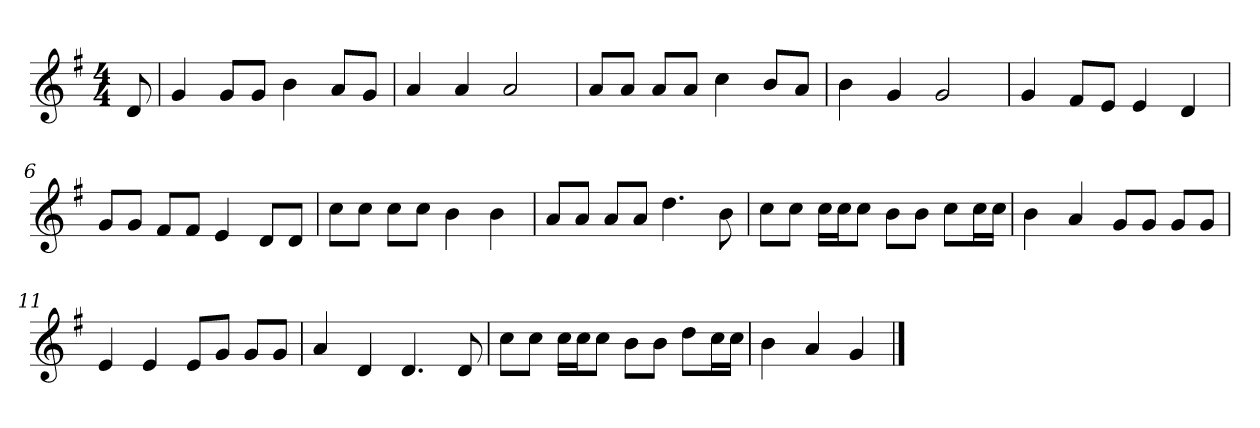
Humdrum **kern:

**kern
*part1
*staff1
*k[f#]
*M4/4
*MM120
=
8d
=1
4g
8gL
8gJ
4b
8aL
8gJ
=2
4a
4a
2a
=3
8aL
8aJ
8aL
8aJ
4cc
8bL
8aJ
=4
4b
4g
2g
=5
4g
8f#L
8eJ
4e
4d
=6
8gL
8gJ
8f#L
8f#J
4e
8dL
8dJ
=7
8ccL
8ccJ
8ccL
8ccJ
4b
4b
=8
8aL
8aJ
8aL
8aJ
4.dd
8b
=9
8ccL
8ccJ
16ccLL
16ccJ
8ccJ
8bL
8bJ
8ccL
16ccL
16ccJJ
=10
4b
4a
8gL
8gJ
8gL
8gJ
=11
4e
4e
8eL
8gJ
8gL
8gJ
=12
4a
4d
4.d
8d
=13
8ccL
8ccJ
16ccLL
16ccJ
8ccJ
8bL
8bJ
8ddL
16ccL
16ccJJ
=14
4b
4a
4g
==
*-
